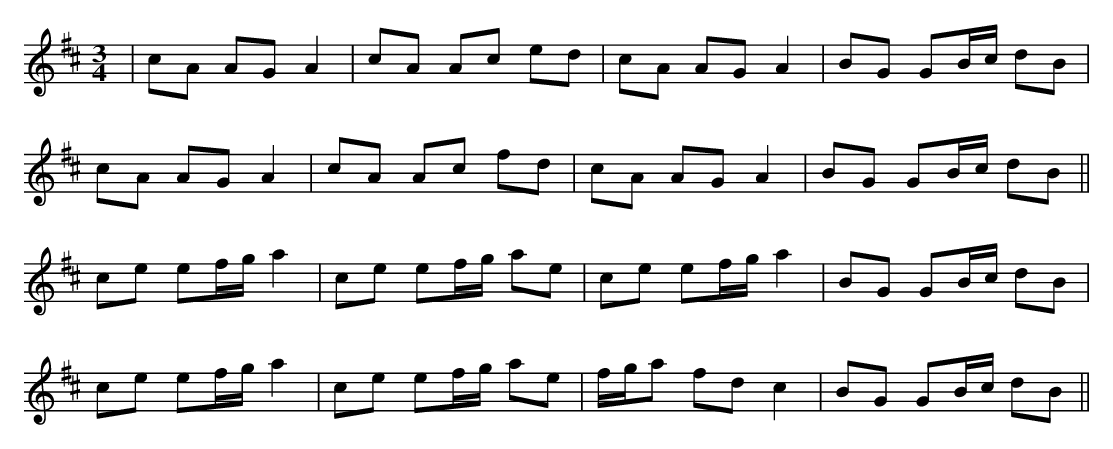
X:1
M:3/4
K:Amix
|cA AG A2|cA Ac ed|cA AG A2|BG GB/c/ dB|
cA AG A2|cA Ac fd|cA AG A2|BG GB/c/ dB||
ce ef/g/ a2|ce ef/g/ ae|ce ef/g/ a2|BG GB/c/ dB|
ce ef/g/ a2|ce ef/g/ ae|f/g/a fd c2|BG GB/c/ dB||
